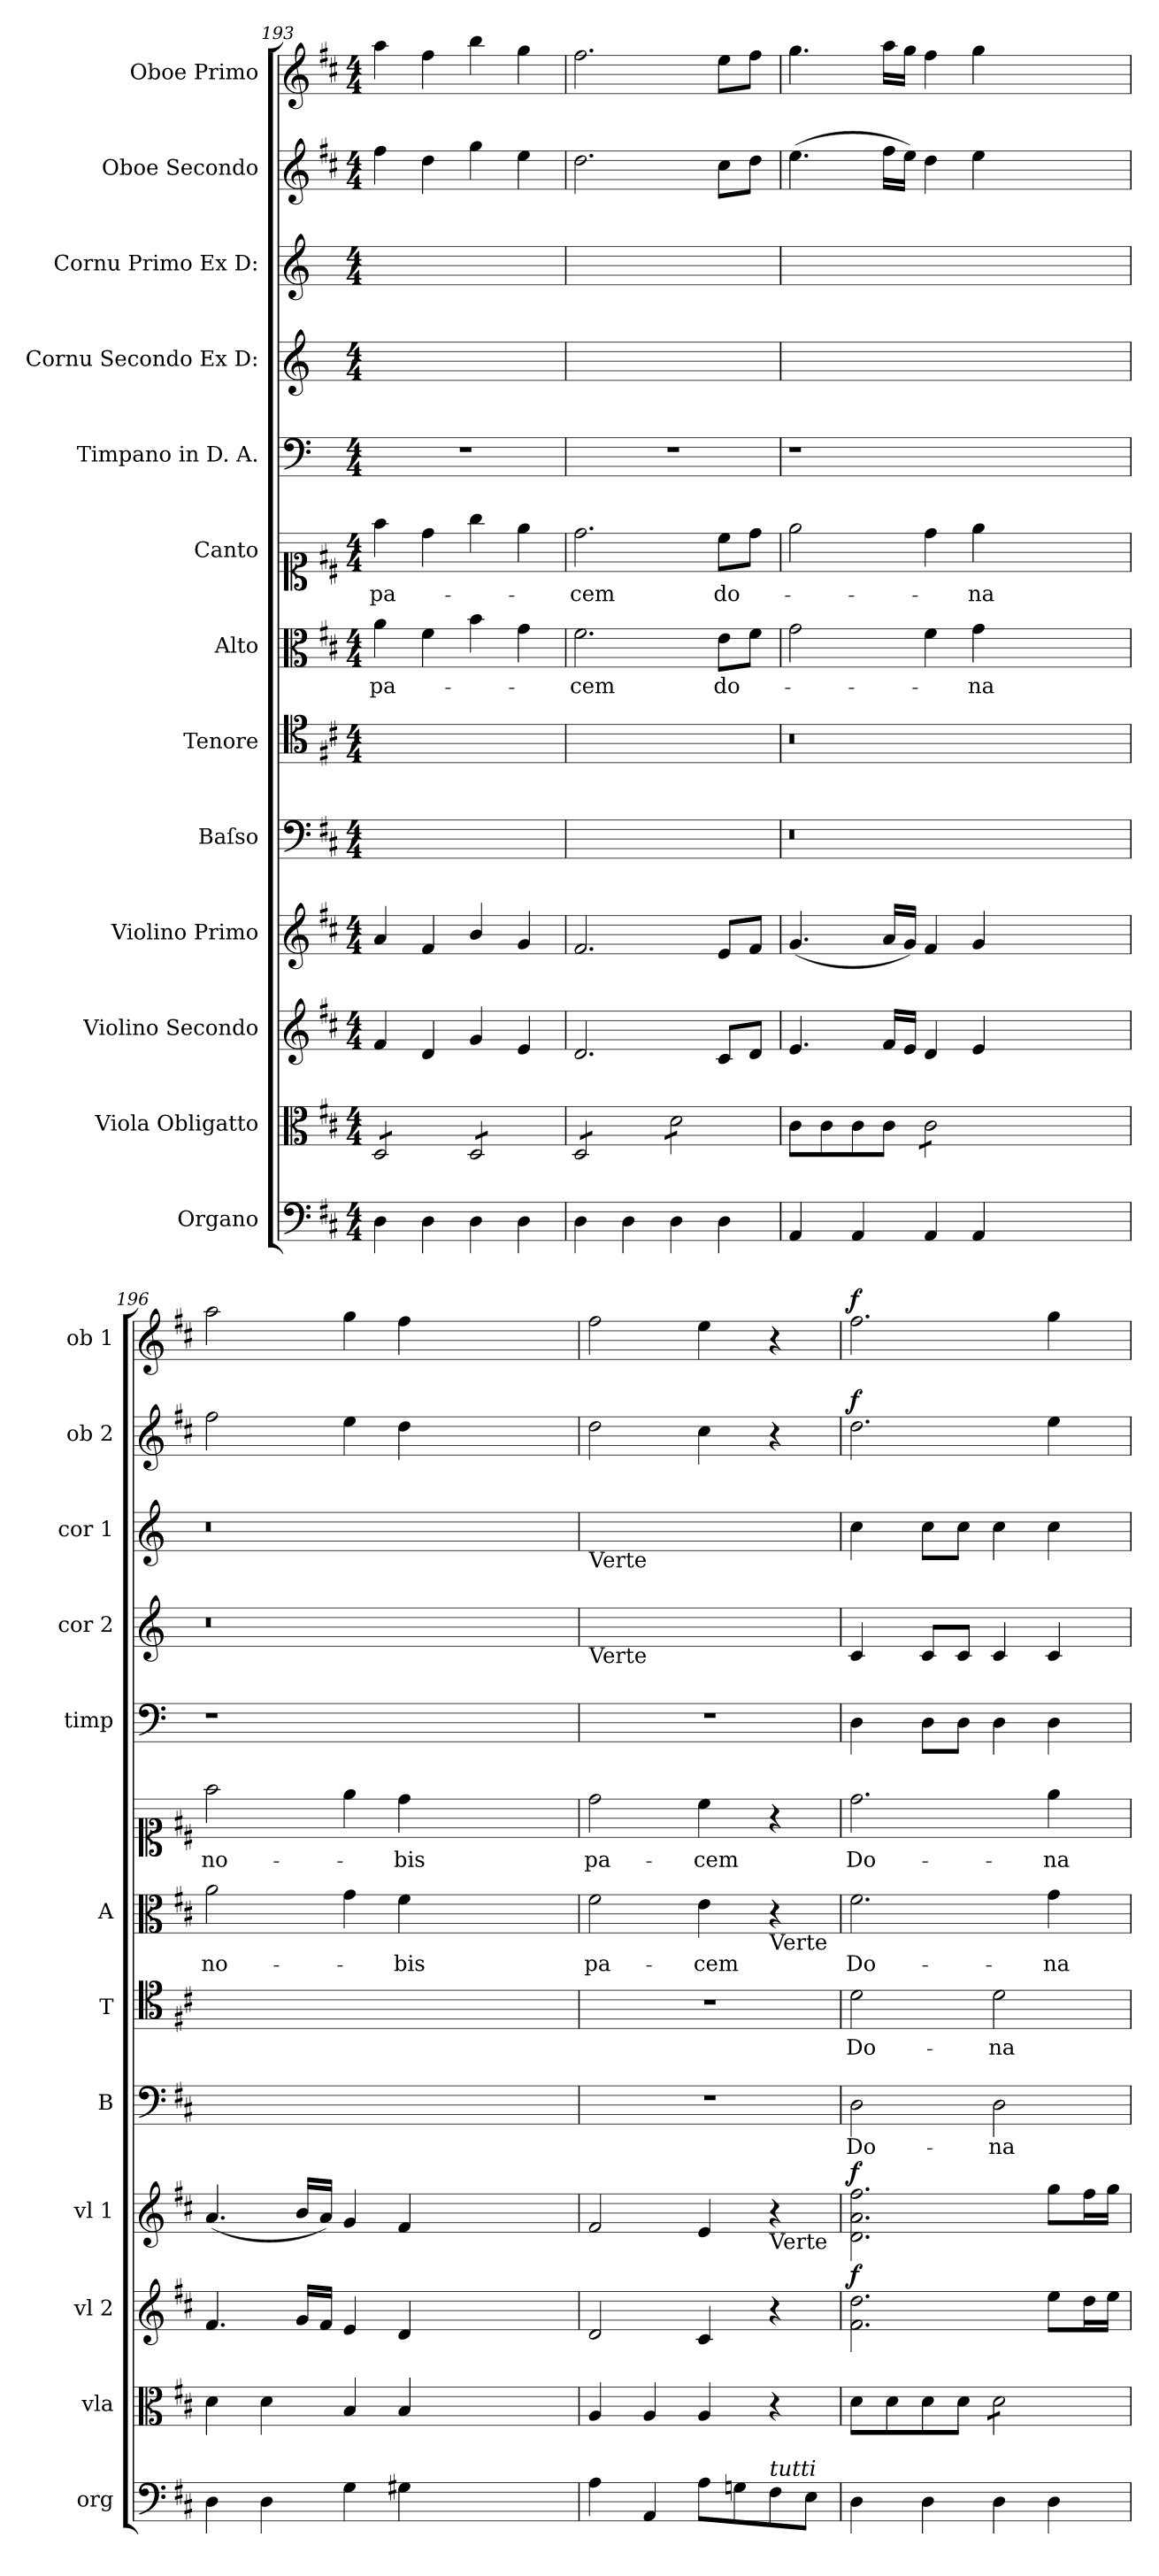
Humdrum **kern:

**kern	**kern	**dynam	**kern	**dynam	**kern	**dynam	**kern	**text	**kern	**text	**kern	**text	**kern	**text	**kern	**kern	**kern	**kern	**dynam	**kern	**dynam
*part13	*part12	*part12	*part11	*part11	*part10	*part10	*part9	*part9	*part8	*part8	*part7	*part7	*part6	*part6	*part5	*part4	*part3	*part2	*part2	*part1	*part1
*staff13	*staff12	*staff12	*staff11	*staff11	*staff10	*staff10	*staff9	*staff9	*staff8	*staff8	*staff7	*staff7	*staff6	*staff6	*staff5	*staff4	*staff3	*staff2	*staff2	*staff1	*staff1
*I"Organo	*I"Viola Obligatto	*	*I"Violino Secondo	*	*I"Violino Primo	*	*I"Baſso	*	*I"Tenore	*	*I"Alto	*	*I"Canto	*	*I"Timpano in D. A.	*I"Cornu Secondo Ex D:	*I"Cornu Primo Ex D:	*I"Oboe Secondo	*	*I"Oboe Primo	*
*I'org	*I'vla	*	*I'vl 2	*	*I'vl 1	*	*I'B	*	*I'T	*	*I'A	*	*	*	*I'timp	*I'cor 2	*I'cor 1	*I'ob 2	*	*I'ob 1	*
*clefF4	*clefC3	*	*clefG2	*	*clefG2	*	*clefF4	*	*clefC4	*	*clefC3	*	*clefC1	*	*clefF4	*clefG2	*clefG2	*clefG2	*	*clefG2	*
*	*	*	*	*	*	*	*	*	*	*	*	*	*	*	*	*ITrd6c10	*ITrd6c10	*	*	*	*
*k[f#c#]	*k[f#c#]	*	*k[f#c#]	*	*k[f#c#]	*	*k[f#c#]	*	*k[f#c#]	*	*k[f#c#]	*	*k[f#c#]	*	*k[]	*k[f#c#]	*k[f#c#]	*k[f#c#]	*	*k[f#c#]	*
*D:	*D:	*	*D:	*	*D:	*	*D:	*	*D:	*	*D:	*	*D:	*	*	*	*	*D:	*	*D:	*
*M4/4	*M4/4	*	*M4/4	*	*M4/4	*	*M4/4	*	*M4/4	*	*M4/4	*	*M4/4	*	*M4/4	*M4/4	*M4/4	*M4/4	*	*M4/4	*
=193	=193	=193	=193	=193	=193	=193	=193	=193	=193	=193	=193	=193	=193	=193	=193	=193	=193	=193	=193	=193	=193
*	*tremolo	*	*	*	*	*	*	*	*	*	*	*	*	*	*	*	*	*	*	*	*
4D\	8D/L	.	4f#/	.	4a/	.	1ryy	.	1ryy	.	4a\	pa-	4ff#\	pa-	1r	1ryy	1ryy	4ff#\	.	4aa\	.
.	8D/	.	.	.	.	.	.	.	.	.	.	.	.	.	.	.	.	.	.	.	.
4D\	8D/	.	4d/	.	4f#/	.	.	.	.	.	4f#\	.	4dd\	.	.	.	.	4dd\	.	4ff#\	.
.	8D/J	.	.	.	.	.	.	.	.	.	.	.	.	.	.	.	.	.	.	.	.
4D\	8D/L	.	4g/	.	4b/	.	.	.	.	.	4b\	.	4gg\	.	.	.	.	4gg\	.	4bb\	.
.	8D/	.	.	.	.	.	.	.	.	.	.	.	.	.	.	.	.	.	.	.	.
4D\	8D/	.	4e/	.	4g/	.	.	.	.	.	4g\	.	4ee\	.	.	.	.	4ee\	.	4gg\	.
.	8D/J	.	.	.	.	.	.	.	.	.	.	.	.	.	.	.	.	.	.	.	.
=194	=194	=194	=194	=194	=194	=194	=194	=194	=194	=194	=194	=194	=194	=194	=194	=194	=194	=194	=194	=194	=194
4D\	8D/L	.	2.d/	.	2.f#/	.	1ryy	.	1ryy	.	2.f#\	-cem	2.dd\	-cem	1r	1ryy	1ryy	2.dd\	.	2.ff#\	.
.	8D/	.	.	.	.	.	.	.	.	.	.	.	.	.	.	.	.	.	.	.	.
4D\	8D/	.	.	.	.	.	.	.	.	.	.	.	.	.	.	.	.	.	.	.	.
.	8D/J	.	.	.	.	.	.	.	.	.	.	.	.	.	.	.	.	.	.	.	.
4D\	8d\L	.	.	.	.	.	.	.	.	.	.	.	.	.	.	.	.	.	.	.	.
.	8d\	.	.	.	.	.	.	.	.	.	.	.	.	.	.	.	.	.	.	.	.
4D\	8d\	.	8c#/L	.	8e/L	.	.	.	.	.	8e\L	do-	8cc#\L	do-	.	.	.	8cc#\L	.	8ee\L	.
.	8d\J	.	8d/J	.	8f#/J	.	.	.	.	.	8f#\J	.	8dd\J	.	.	.	.	8dd\J	.	8ff#\J	.
*	*Xtremolo	*	*	*	*	*	*	*	*	*	*	*	*	*	*	*	*	*	*	*	*
=195	=195	=195	=195	=195	=195	=195	=195	=195	=195	=195	=195	=195	=195	=195	=195	=195	=195	=195	=195	=195	=195
4AA/	8c#\L	.	4.e/	.	(4.g/	.	0r	.	0r	.	2g\	.	2ee\	.	1r	0ryy	0ryy	(4.ee\	.	4.gg\	.
.	8c#\	.	.	.	.	.	.	.	.	.	.	.	.	.	.	.	.	.	.	.	.
4AA/	8c#\	.	.	.	.	.	.	.	.	.	.	.	.	.	.	.	.	.	.	.	.
.	8c#\J	.	16f#/LL	.	16a/LL	.	.	.	.	.	.	.	.	.	.	.	.	16ff#\LL	.	16aa\LL	.
.	.	.	16e/JJ	.	16g/JJ)	.	.	.	.	.	.	.	.	.	.	.	.	16ee\JJ)	.	16gg\JJ	.
*	*tremolo	*	*	*	*	*	*	*	*	*	*	*	*	*	*	*	*	*	*	*	*
4AA/	8c#\L	.	4d/	.	4f#/	.	.	.	.	.	4f#\	.	4dd\	.	.	.	.	4dd\	.	4ff#\	.
.	8c#\	.	.	.	.	.	.	.	.	.	.	.	.	.	.	.	.	.	.	.	.
4AA/	8c#\	.	4e/	.	4g/	.	.	.	.	.	4g\	-na	4ee\	-na	.	.	.	4ee\	.	4gg\	.
.	8c#\J	.	.	.	.	.	.	.	.	.	.	.	.	.	.	.	.	.	.	.	.
*	*Xtremolo	*	*	*	*	*	*	*	*	*	*	*	*	*	*	*	*	*	*	*	*
1ryy	1ryy	.	1ryy	.	1ryy	.	.	.	.	.	1ryy	.	1ryy	.	1ryy	.	.	1ryy	.	1ryy	.
=196	=196	=196	=196	=196	=196	=196	=196	=196	=196	=196	=196	=196	=196	=196	=196	=196	=196	=196	=196	=196	=196
4D\	4d\	.	4.f#/	.	(4.a/	.	0ryy	.	0ryy	.	2a\	no-	2ff#\	no-	1r	0r	0r	2ff#\	.	2aa\	.
4D\	4d\	.	.	.	.	.	.	.	.	.	.	.	.	.	.	.	.	.	.	.	.
.	.	.	16g/LL	.	16b/LL	.	.	.	.	.	.	.	.	.	.	.	.	.	.	.	.
.	.	.	16f#/JJ	.	16a/JJ)	.	.	.	.	.	.	.	.	.	.	.	.	.	.	.	.
4G\	4B/	.	4e/	.	4g/	.	.	.	.	.	4g\	.	4ee\	.	.	.	.	4ee\	.	4gg\	.
4G#X\	4B/	.	4d/	.	4f#/	.	.	.	.	.	4f#\	-bis	4dd\	-bis	.	.	.	4dd\	.	4ff#\	.
1ryy	1ryy	.	1ryy	.	1ryy	.	.	.	.	.	1ryy	.	1ryy	.	1ryy	.	.	1ryy	.	1ryy	.
=197	=197	=197	=197	=197	=197	=197	=197	=197	=197	=197	=197	=197	=197	=197	=197	=197	=197	=197	=197	=197	=197
!	!	!	!	!	!	!	!	!	!	!	!	!	!	!	!	!	!LO:TX:b:t=Verte	!	!	!	!
!	!	!	!	!	!	!	!	!	!	!	!	!	!	!	!	!LO:TX:b:t=Verte	!	!	!	!	!
4A\	4A/	.	2d/	.	2f#/	.	1r	.	1r	.	2f#\	pa-	2dd\	pa-	1r	1ryy	1ryy	2dd\	.	2ff#\	.
4AA/	4A/	.	.	.	.	.	.	.	.	.	.	.	.	.	.	.	.	.	.	.	.
8A\L	4A/	.	4c#/	.	4e/	.	.	.	.	.	4e\	-cem	4cc#\	-cem	.	.	.	4cc#\	.	4ee\	.
8Gn\	.	.	.	.	.	.	.	.	.	.	.	.	.	.	.	.	.	.	.	.	.
!	!	!	!	!	!	!	!	!	!	!	!LO:TX:b:t=Verte	!	!	!	!	!	!	!	!	!	!
!	!	!	!	!	!LO:TX:b:t=Verte	!	!	!	!	!	!	!	!	!	!	!	!	!	!	!	!
!LO:TX:a:i:t=tutti	!	!	!	!	!	!	!	!	!	!	!	!	!	!	!	!	!	!	!	!	!
8F#\	4r	.	4r	.	4r	.	.	.	.	.	4r	.	4r	.	.	.	.	4r	.	4r	.
8E\J	.	.	.	.	.	.	.	.	.	.	.	.	.	.	.	.	.	.	.	.	.
=198	=198	=198	=198	=198	=198	=198	=198	=198	=198	=198	=198	=198	=198	=198	=198	=198	=198	=198	=198	=198	=198
!	!	!LO:DY:a	!	!LO:DY:a	!	!LO:DY:a	!	!	!	!	!	!	!	!	!	!	!	!	!LO:DY:a	!	!LO:DY:a
4D\	8d\L	for&colon;	2.f#\ 2.dd\	f	2.d\ 2.a\ 2.ff#\	f	2D\	Do-	2d\	Do-	2.f#\	Do-	2.dd\	Do-	4D\	4D/	4d\	2.dd\	f	2.ff#\	f
.	8d\	.	.	.	.	.	.	.	.	.	.	.	.	.	.	.	.	.	.	.	.
4D\	8d\	.	.	.	.	.	.	.	.	.	.	.	.	.	8D\L	8D/L	8d\L	.	.	.	.
.	8d\J	.	.	.	.	.	.	.	.	.	.	.	.	.	8D\J	8D/J	8d\J	.	.	.	.
*	*tremolo	*	*	*	*	*	*	*	*	*	*	*	*	*	*	*	*	*	*	*	*
4D\	8d\L	.	.	.	.	.	2D\	-na	2d\	-na	.	.	.	.	4D\	4D/	4d\	.	.	.	.
.	8d\	.	.	.	.	.	.	.	.	.	.	.	.	.	.	.	.	.	.	.	.
4D\	8d\	.	8ee\L	.	8gg\L	.	.	.	.	.	4g\	-na	4ee\	-na	4D\	4D/	4d\	4ee\	.	4gg\	.
.	8d\J	.	16dd\L	.	16ff#\L	.	.	.	.	.	.	.	.	.	.	.	.	.	.	.	.
*	*Xtremolo	*	*	*	*	*	*	*	*	*	*	*	*	*	*	*	*	*	*	*	*
.	.	.	16ee\JJ	.	16gg\JJ	.	.	.	.	.	.	.	.	.	.	.	.	.	.	.	.
=	=	=	=	=	=	=	=	=	=	=	=	=	=	=	=	=	=	=	=	=	=
*-	*-	*-	*-	*-	*-	*-	*-	*-	*-	*-	*-	*-	*-	*-	*-	*-	*-	*-	*-	*-	*-
